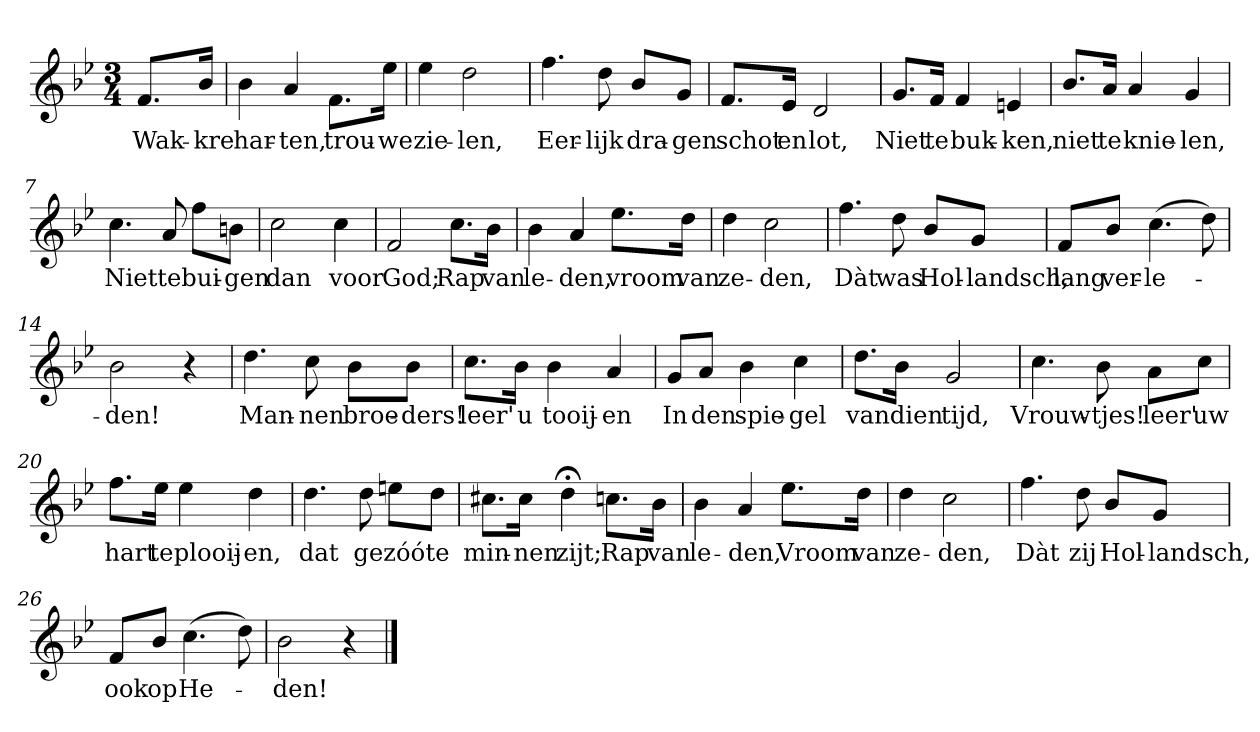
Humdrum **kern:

**kern	**text
*part1	*part1
*staff1	*staff1
*clefG2	*
*k[b-e-]	*
*B-:	*
*M3/4	*
*MM120	*
=	=
8.f/L	Wak-
16b-/Jk	-kre
=1	=1
4b-	har-
4a	-ten,
8.f\L	trou-
16ee-\Jk	-we
=2	=2
4ee-	zie-
2dd	-len,
=3	=3
4.ff	Eer-
8dd	-lijk
8b-/L	dra-
8g/J	-gen
=4	=4
8.f/L	schot
16e-/Jk	en
2d	lot,
=5	=5
8.g/L	Niet
16f/Jk	te
4f	buk-
4en	-ken,
=6	=6
8.b-/L	niet
16a/Jk	te
4a	knie-
4g	-len,
=7	=7
4.cc	Niet
8a	te
8ff\L	bui-
8bn\J	-gen
=8	=8
2cc	dan
4cc	voor
=9	=9
2f	God;
8.cc\L	Rap
16b-\Jk	van
=10	=10
4b-	le-
4a	-den,
8.ee-\L	vroom
16dd\Jk	van
=11	=11
4dd	ze-
2cc	-den,
=12	=12
4.ff	Dàt
8dd	was
8b-/L	Hol-
8g/J	-landsch,
=13	=13
8f/L	lang
8b-/J	ver-
(4.cc	-le-
8dd)	.
=14	=14
2b-	-den!
4r	.
=15	=15
4.dd	Man-
8cc	-nen
8b-\L	broe-
8b-\J	-ders!
=16	=16
8.cc\L	leer'
16b-\Jk	u
4b-	tooij-
4a	-en
=17	=17
8g/L	In
8a/J	den
4b-	spie-
4cc	-gel
=18	=18
8.dd\L	van
16b-\Jk	dien
2g	tijd,
=19	=19
4.cc	Vrouw-
8b-	-tjes!
8a\L	leer'
8cc\J	uw
=20	=20
8.ff\L	hart
16ee-\Jk	te
4ee-	plooij-
4dd	-en,
=21	=21
4.dd	dat
8dd	ge
8een\L	zóó
8dd\J	te
=22	=22
8.cc#X\L	min-
16cc#\Jk	-nen
4dd;<	zijt;
8.ccn\L	Rap
16b-\Jk	van
=23	=23
4b-	le-
4a	-den,
8.ee-\L	Vroom
16dd\Jk	van
=24	=24
4dd	ze-
2cc	-den,
=25	=25
4.ff	Dàt
8dd	zij
8b-/L	Hol-
8g/J	-landsch,
=26	=26
8f/L	ook
8b-/J	op
(4.cc	He-
8dd)	.
=27	=27
2b-	-den!
4r	.
==	==
*-	*-
